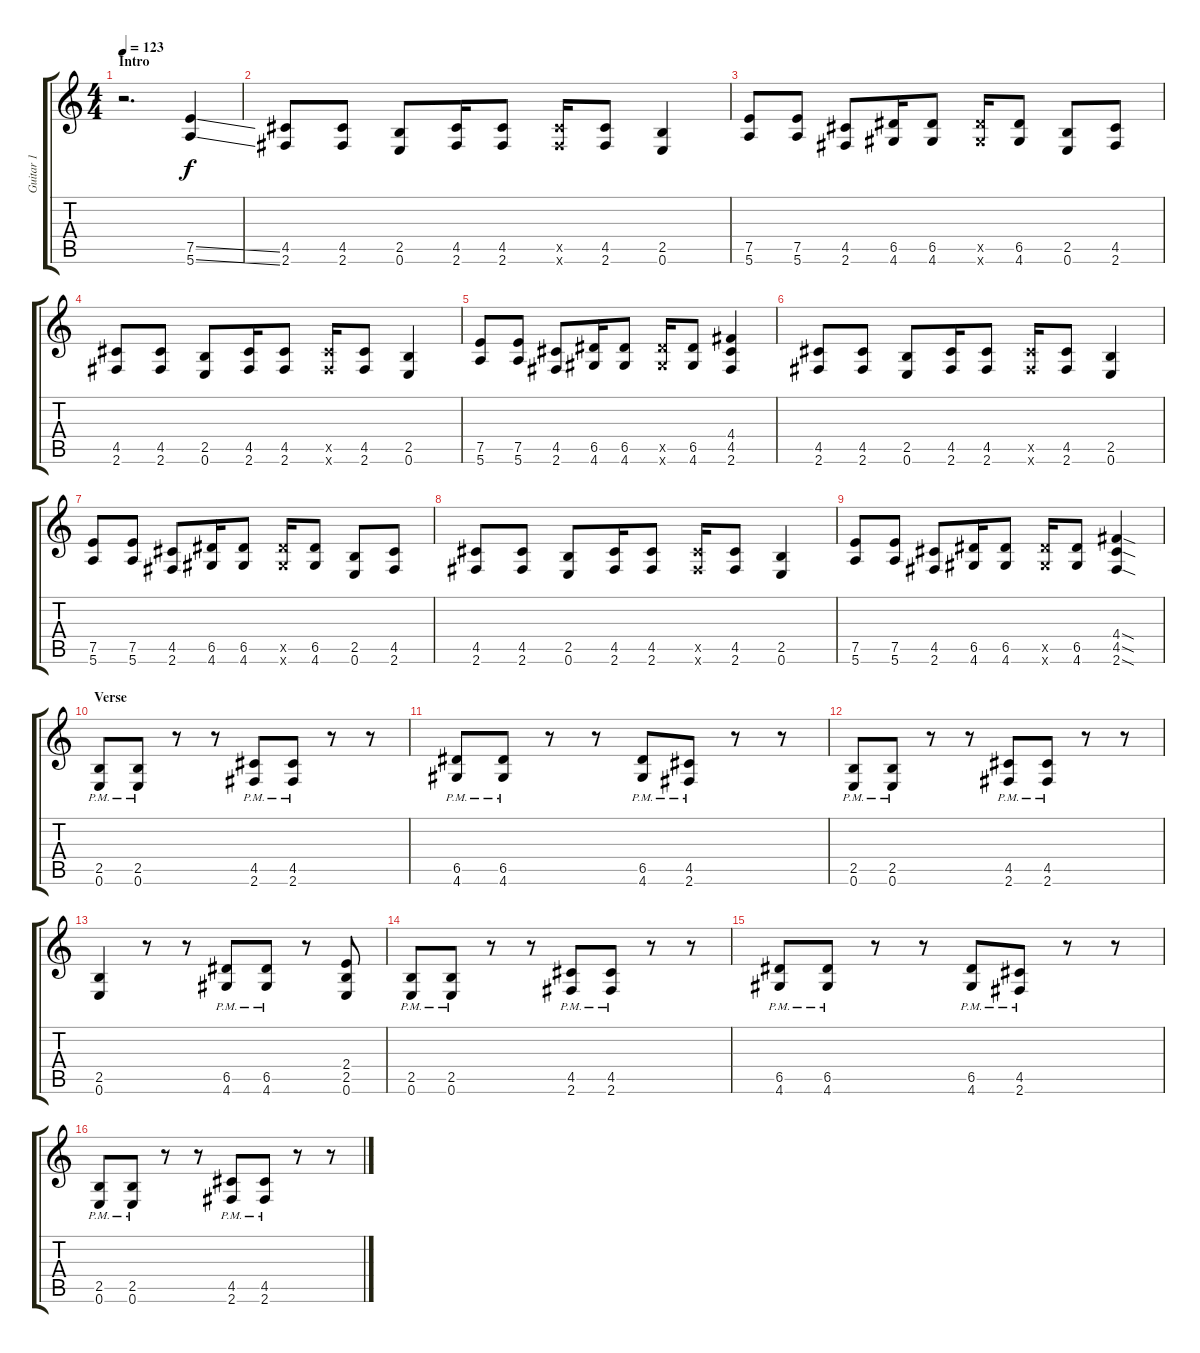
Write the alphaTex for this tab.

\track ("Guitar 1" "Guitar 1") {instrument distortionguitar}
\staff {score tabs}
\tuning (E4 B3 G3 D3 A2 E2) {hide}
\ts (4 4)
\section ("" "Intro")
\tempo 123
\clef g2
\ks c
r.2{d dy f instrument distortionguitar} (7.5{ss} 5.6{ss}).4 |
(4.5 2.6).8 (4.5 2.6).8 (2.5 0.6).8 (4.5 2.6).16 (4.5 2.6).8 (4.5{x} 2.6{x}).16 (4.5 2.6).8 (2.5 0.6).4 |
(7.5 5.6).8 (7.5 5.6).8 (4.5 2.6).8 (6.5 4.6).16 (6.5 4.6).8 (6.5{x} 4.6{x}).16 (6.5 4.6).8 (2.5 0.6).8 (4.5 2.6).8 |
(4.5 2.6).8 (4.5 2.6).8 (2.5 0.6).8 (4.5 2.6).16 (4.5 2.6).8 (4.5{x} 2.6{x}).16 (4.5 2.6).8 (2.5 0.6).4 |
(7.5 5.6).8 (7.5 5.6).8 (4.5 2.6).8 (6.5 4.6).16 (6.5 4.6).8 (6.5{x} 4.6{x}).16 (6.5 4.6).8 (4.4 4.5 2.6).4 |
(4.5 2.6).8 (4.5 2.6).8 (2.5 0.6).8 (4.5 2.6).16 (4.5 2.6).8 (4.5{x} 2.6{x}).16 (4.5 2.6).8 (2.5 0.6).4 |
(7.5 5.6).8 (7.5 5.6).8 (4.5 2.6).8 (6.5 4.6).16 (6.5 4.6).8 (6.5{x} 4.6{x}).16 (6.5 4.6).8 (2.5 0.6).8 (4.5 2.6).8 |
(4.5 2.6).8 (4.5 2.6).8 (2.5 0.6).8 (4.5 2.6).16 (4.5 2.6).8 (4.5{x} 2.6{x}).16 (4.5 2.6).8 (2.5 0.6).4 |
(7.5 5.6).8 (7.5 5.6).8 (4.5 2.6).8 (6.5 4.6).16 (6.5 4.6).8 (6.5{x} 4.6{x}).16 (6.5 4.6).8 (4.4{sod} 4.5{sod} 2.6{sod}).4 |
\section ("" "Verse")
(2.5{pm} 0.6{pm}).8 (2.5{pm} 0.6{pm}).8 r.8 r.8 (4.5{pm} 2.6{pm}).8 (4.5{pm} 2.6{pm}).8 r.8 r.8 |
(6.5{pm} 4.6{pm}).8 (6.5{pm} 4.6{pm}).8 r.8 r.8 (6.5{pm} 4.6{pm}).8 (4.5{pm} 2.6{pm}).8 r.8 r.8 |
(2.5{pm} 0.6{pm}).8 (2.5{pm} 0.6{pm}).8 r.8 r.8 (4.5{pm} 2.6{pm}).8 (4.5{pm} 2.6{pm}).8 r.8 r.8 |
(2.5 0.6).4 r.8 r.8 (6.5{pm} 4.6{pm}).8 (6.5{pm} 4.6{pm}).8 r.8 (2.4 2.5 0.6).8 |
(2.5{pm} 0.6{pm}).8 (2.5{pm} 0.6{pm}).8 r.8 r.8 (4.5{pm} 2.6{pm}).8 (4.5{pm} 2.6{pm}).8 r.8 r.8 |
(6.5{pm} 4.6{pm}).8 (6.5{pm} 4.6{pm}).8 r.8 r.8 (6.5{pm} 4.6{pm}).8 (4.5{pm} 2.6{pm}).8 r.8 r.8 |
(2.5{pm} 0.6{pm}).8 (2.5{pm} 0.6{pm}).8 r.8 r.8 (4.5{pm} 2.6{pm}).8 (4.5{pm} 2.6{pm}).8 r.8 r.8
